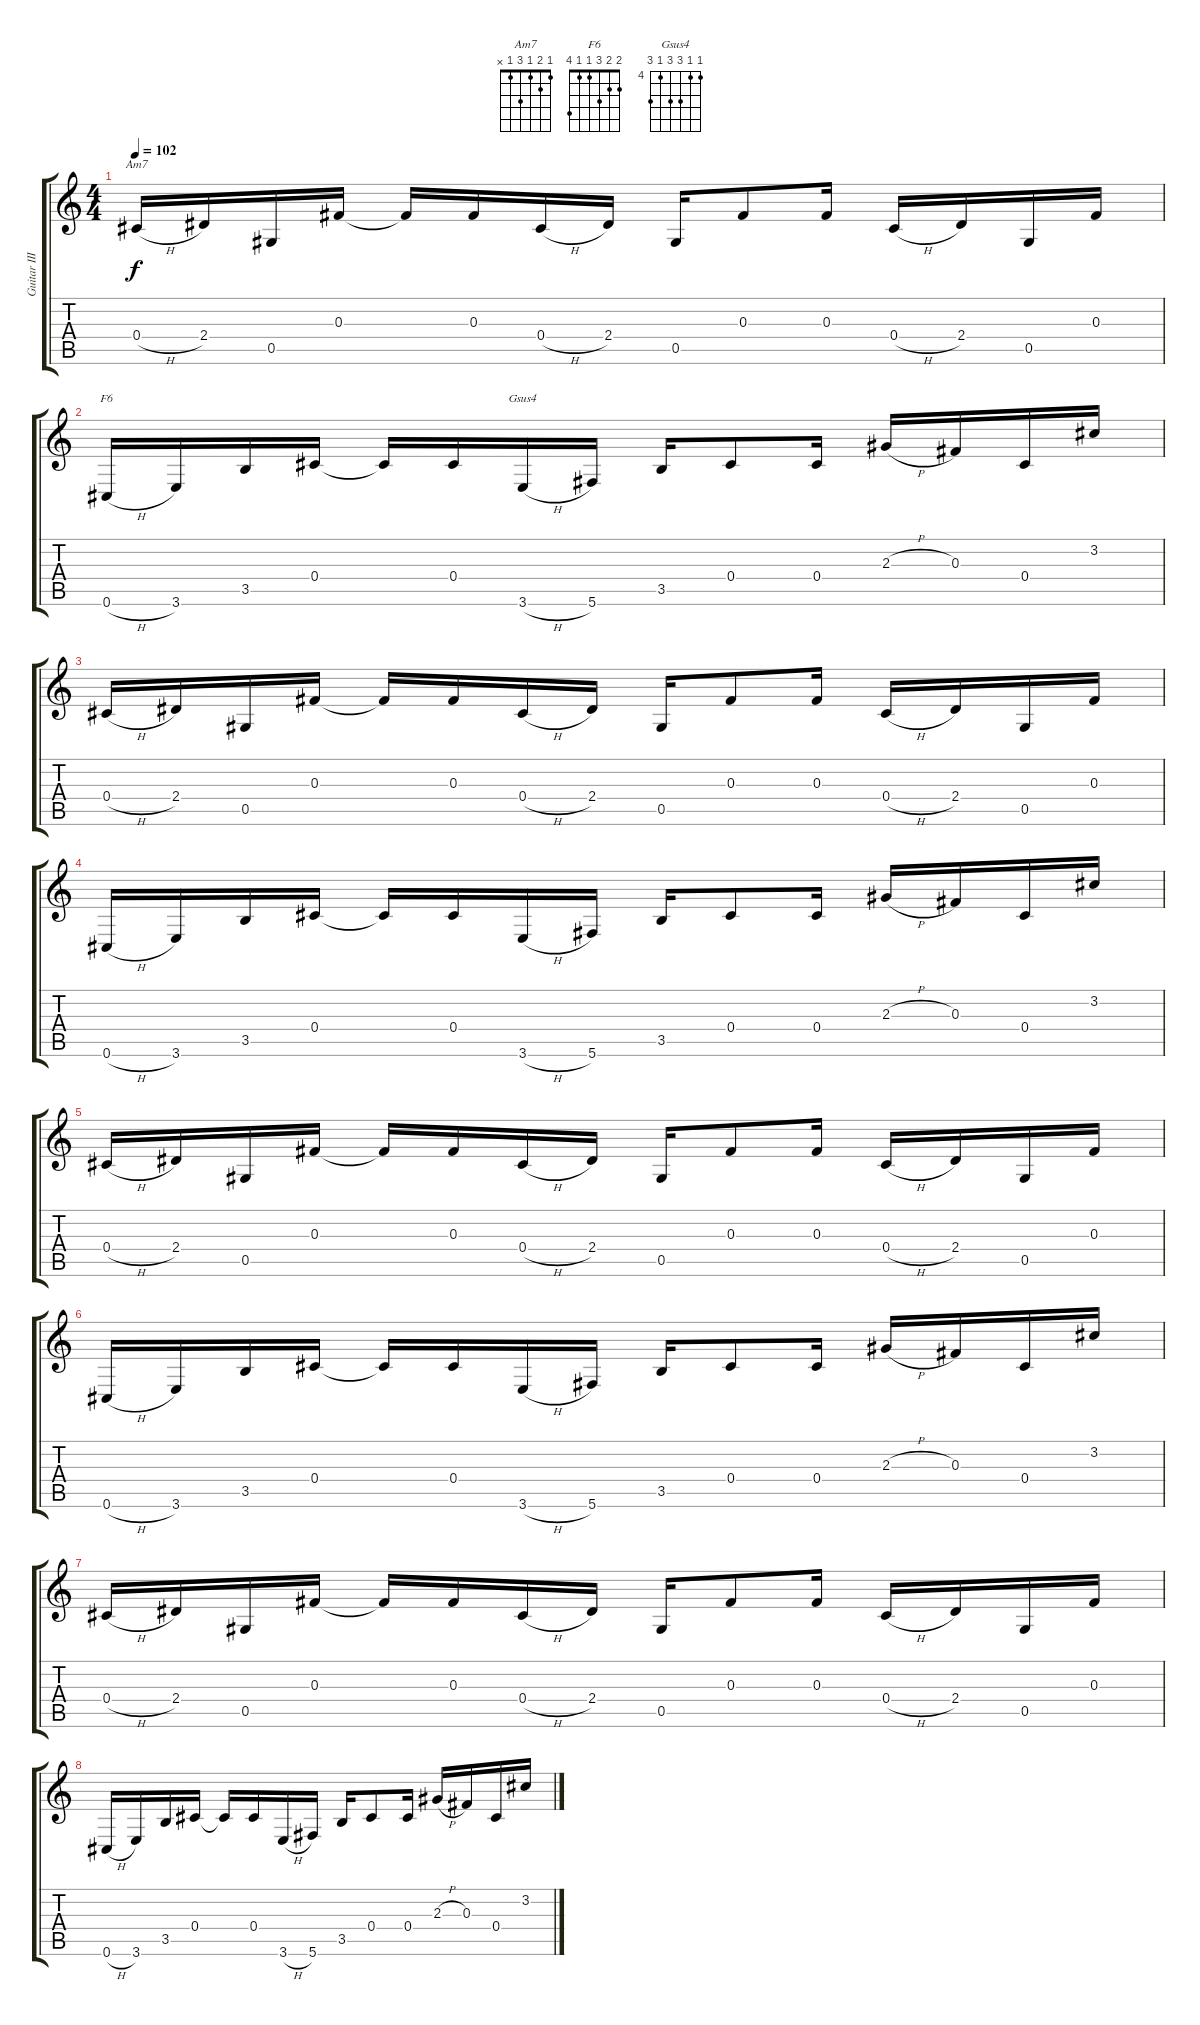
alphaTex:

\track ("Guitar III" "Guitar III") {instrument acousticguitarsteel}
\staff {score tabs}
\tuning (Eb4 Bb3 Gb3 Db3 Ab2 Db2) {hide}
\chord ("Am7" 1 2 1 3 1 x)
\chord ("F6" 2 2 3 1 1 4)
\chord ("Gsus4" 4 4 6 6 4 6) {firstfret 4}
\ts (4 4)
\tempo 102
\clef g2
\ks c
0.4{h}.16{ch "Am7" dy f} 2.4.16 0.5.16 0.3.16 0.3{t}.16 0.3.16 0.4{h}.16 2.4.16 0.5.16 0.3.8 0.3.16 0.4{h}.16 2.4.16 0.5.16 0.3.16 |
0.6{h}.16{ch "F6"} 3.6.16 3.5.16 0.4.16 0.4{t}.16 0.4.16 3.6{h}.16{ch "Gsus4"} 5.6.16 3.5.16 0.4.8 0.4.16 2.3{h}.16 0.3.16 0.4.16 3.2.16 |
0.4{h}.16 2.4.16 0.5.16 0.3.16 0.3{t}.16 0.3.16 0.4{h}.16 2.4.16 0.5.16 0.3.8 0.3.16 0.4{h}.16 2.4.16 0.5.16 0.3.16 |
0.6{h}.16 3.6.16 3.5.16 0.4.16 0.4{t}.16 0.4.16 3.6{h}.16 5.6.16 3.5.16 0.4.8 0.4.16 2.3{h}.16 0.3.16 0.4.16 3.2.16 |
0.4{h}.16 2.4.16 0.5.16 0.3.16 0.3{t}.16 0.3.16 0.4{h}.16 2.4.16 0.5.16 0.3.8 0.3.16 0.4{h}.16 2.4.16 0.5.16 0.3.16 |
0.6{h}.16 3.6.16 3.5.16 0.4.16 0.4{t}.16 0.4.16 3.6{h}.16 5.6.16 3.5.16 0.4.8 0.4.16 2.3{h}.16 0.3.16 0.4.16 3.2.16 |
0.4{h}.16 2.4.16 0.5.16 0.3.16 0.3{t}.16 0.3.16 0.4{h}.16 2.4.16 0.5.16 0.3.8 0.3.16 0.4{h}.16 2.4.16 0.5.16 0.3.16 |
0.6{h}.16 3.6.16 3.5.16 0.4.16 0.4{t}.16 0.4.16 3.6{h}.16 5.6.16 3.5.16 0.4.8 0.4.16 2.3{h}.16 0.3.16 0.4.16 3.2.16
